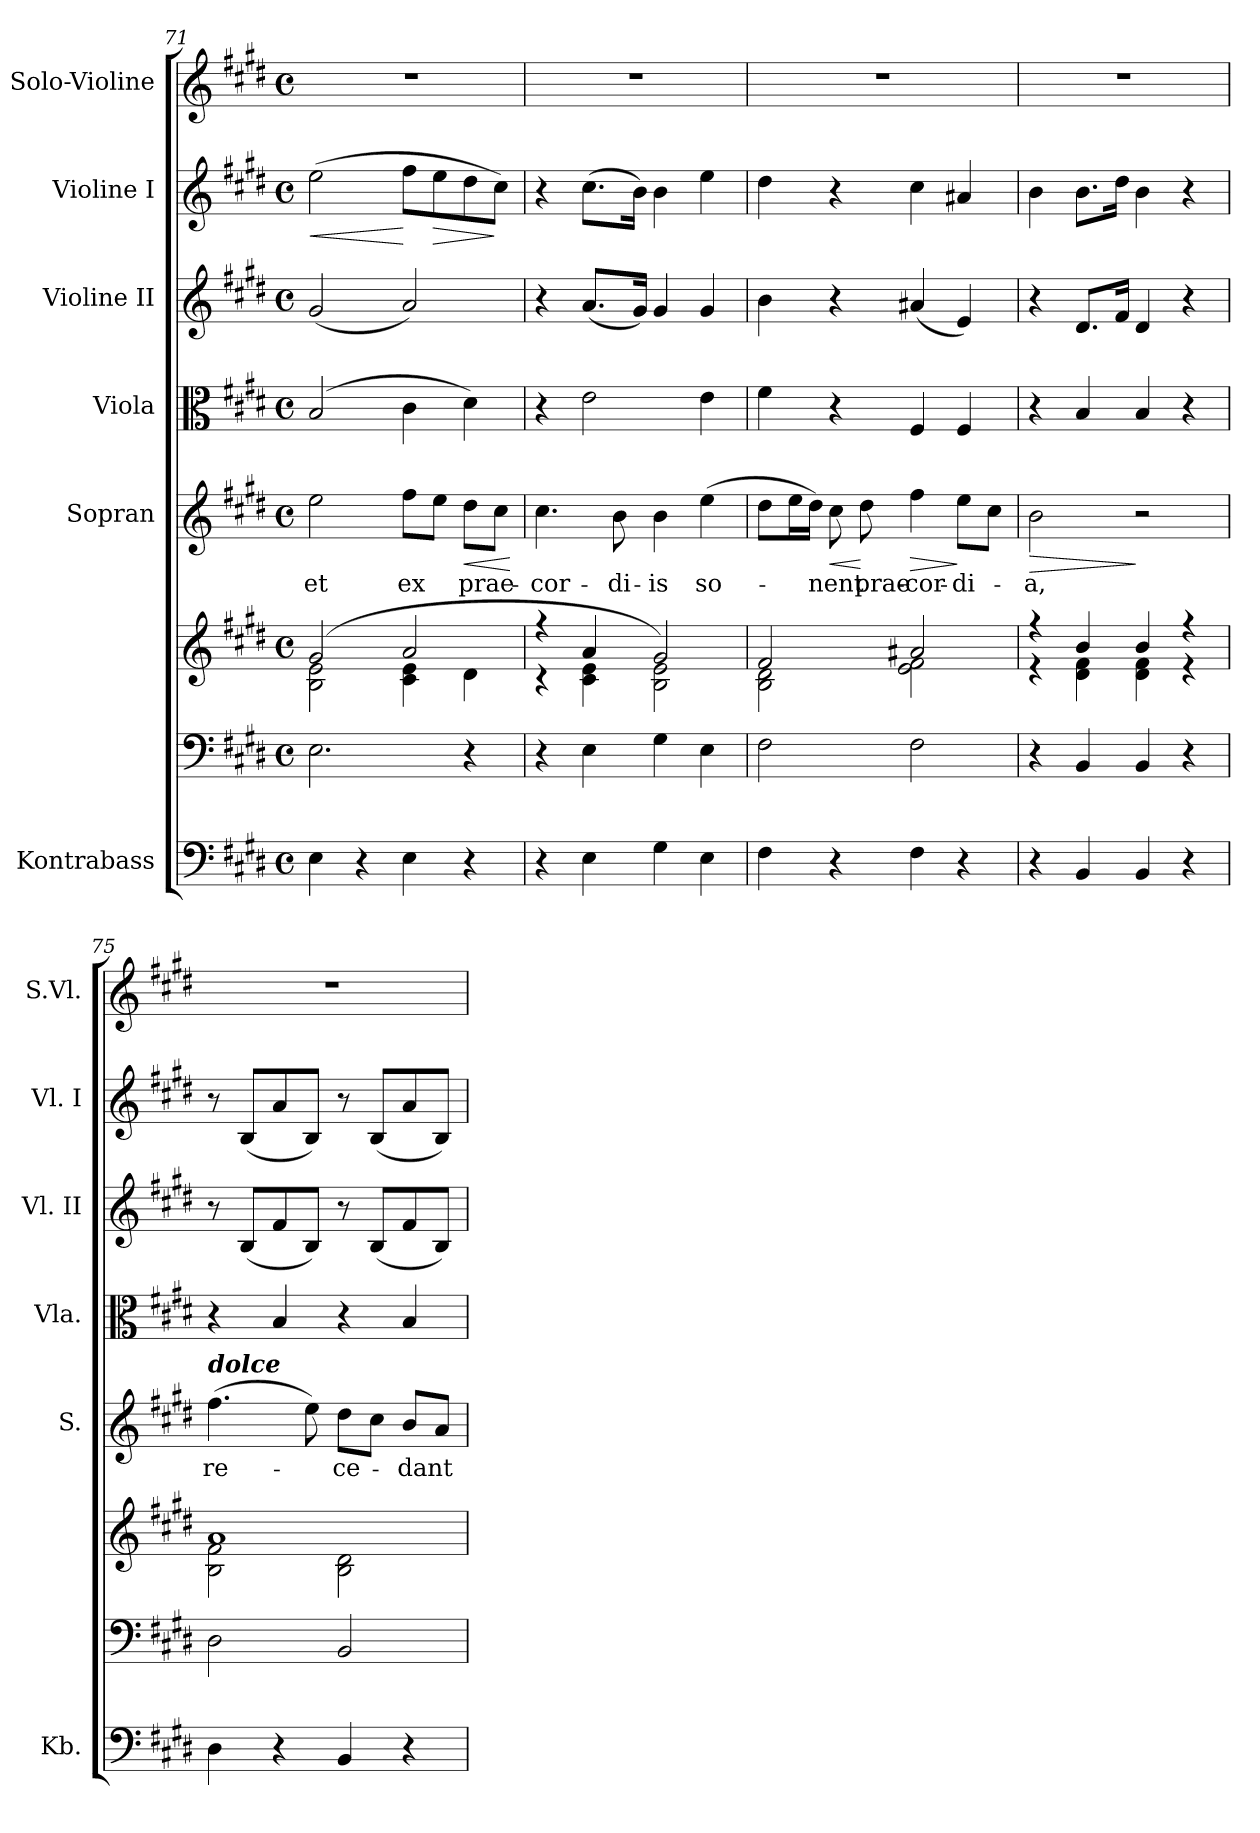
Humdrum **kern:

**kern	**kern	**kern	**kern	**text	**dynam	**kern	**kern	**kern	**dynam	**kern
*part7	*part6	*part6	*part5	*part5	*part5	*part4	*part3	*part2	*part2	*part1
*staff8	*staff7	*staff6	*staff5	*staff5	*staff5	*staff4	*staff3	*staff2	*staff2	*staff1
*I"Kontrabass	*	*	*I"Sopran	*	*	*I"Viola	*I"Violine II	*I"Violine I	*	*I"Solo-Violine
*I'Kb.	*	*	*I'S.	*	*	*I'Vla.	*I'Vl. II	*I'Vl. I	*	*I'S.Vl.
*clefF4	*clefF4	*clefG2	*clefG2	*	*	*clefC3	*clefG2	*clefG2	*	*clefG2
*ITrd7c12	*	*	*	*	*	*	*	*	*	*
*k[f#c#g#d#]	*k[f#c#g#d#]	*k[f#c#g#d#]	*k[f#c#g#d#]	*	*	*k[f#c#g#d#]	*k[f#c#g#d#]	*k[f#c#g#d#]	*	*k[f#c#g#d#]
*E:	*E:	*E:	*E:	*	*	*E:	*E:	*E:	*	*E:
*M4/4	*M4/4	*M4/4	*M4/4	*	*	*M4/4	*M4/4	*M4/4	*	*M4/4
*met(c)	*met(c)	*met(c)	*met(c)	*	*	*met(c)	*met(c)	*met(c)	*	*met(c)
=71	=71	=71	=71	=71	=71	=71	=71	=71	=71	=71
*	*	*^	*	*	*	*	*	*	*	*
!	!	!	!	!	!LO:LY:b	!	!	!	!	!LO:HP:b	!
4EE\	2.E\	(2g#/	2B\ 2e\	2ee\	et	.	(2B/	(<2g#/	(>2ee\	<	1r
4r	.	.	.	.	.	.	.	.	.	.	.
!	!	!	!	!	!LO:LY:b	!	!	!	!	!	!
4EE\	.	2a/	4c#\ 4e\	8ff#\L	ex	.	4c#\	2a/)	8ff#\L	[	.
!	!	!	!	!	!	!	!	!	!	!LO:HP:b	!
.	.	.	.	8ee\J	.	.	.	.	8ee\	>	.
!	!	!	!	!	!LO:LY:b	!LO:HP:b	!	!	!	!	!
4r	4r	.	4d#\	8dd#\L	prae-	<	4d#\)	.	8dd#\	.	.
.	.	.	.	8cc#\J	.	.	.	.	8cc#\J)	]	.
*	*	*v	*v	*	*	*	*	*	*	*	*
.	.	.	.	.	[	.	.	.	.	.
=72	=72	=72	=72	=72	=72	=72	=72	=72	=72	=72
*	*	*^	*	*	*	*	*	*	*	*
!	!	!	!	!	!LO:LY:b	!	!	!	!	!	!
4r	4r	4r	4r	4.cc#\	-cor-	.	4r	4r	4r	.	1r
4EE\	4E\	4a/	4c#\ 4e\	.	.	.	2e\	(<8.a/L	(>8.cc#\L	.	.
!	!	!	!	!	!LO:LY:b	!	!	!	!	!	!
.	.	.	.	8b\	-di-	.	.	.	.	.	.
.	.	.	.	.	.	.	.	16g#/Jk)	16b\Jk)	.	.
!	!	!	!	!	!LO:LY:b	!	!	!	!	!	!
4GG#\	4G#\	2g#/)	2B\ 2e\	4b\	-is	.	.	4g#/	4b\	.	.
!	!	!	!	!	!LO:LY:b	!	!	!	!	!	!
4EE\	4E\	.	.	(>4ee\	so-	.	4e\	4g#/	4ee\	.	.
!!LO:PB:g=z
=73	=73	=73	=73	=73	=73	=73	=73	=73	=73	=73	=73
4FF#\	2F#\	2f#/	2B\ 2d#\	8dd#\L	.	.	4f#\	4b\	4dd#\	.	1r
.	.	.	.	16ee\L	.	.	.	.	.	.	.
.	.	.	.	16dd#\JJ)	.	.	.	.	.	.	.
!	!	!	!	!	!LO:LY:b	!LO:HP:b	!	!	!	!	!
4r	.	.	.	8cc#\	-nent	<	4r	4r	4r	.	.
!	!	!	!	!	!LO:LY:b	!	!	!	!	!	!
.	.	.	.	8dd#\	prae-	[	.	.	.	.	.
!	!	!	!	!	!LO:LY:b	!LO:HP:b	!	!	!	!	!
4FF#\	2F#\	2a#X/	2e\ 2f#\	4ff#\	-cor-	>	4F#/	(<4a#X/	4cc#\	.	.
!	!	!	!	!	!LO:LY:b	!	!	!	!	!	!
4r	.	.	.	8ee\L	-di-	]	4F#/	4e/)	4a#X/	.	.
.	.	.	.	8cc#\J	.	.	.	.	.	.	.
=74	=74	=74	=74	=74	=74	=74	=74	=74	=74	=74	=74
!	!	!	!	!	!LO:LY:b	!LO:HP:b	!	!	!	!	!
4r	4r	4r	4r	2b\	-a,	>	4r	4r	4b\	.	1r
4BBB/	4BB/	4b/	4d#\ 4f#\	.	.	.	4B/	8.d#/L	8.b\L	.	.
.	.	.	.	.	.	.	.	16f#/Jk	16dd#\Jk	.	.
4BBB/	4BB/	4b/	4d#\ 4f#\	2r	.	]	4B/	4d#/	4b\	.	.
4r	4r	4r	4r	.	.	.	4r	4r	4r	.	.
=75	=75	=75	=75	=75	=75	=75	=75	=75	=75	=75	=75
!	!	!	!	!LO:TX:a:Bi:t=dolce	!	!	!	!	!	!	!
!	!	!	!	!	!LO:LY:b	!	!	!	!	!	!
4DD#\	2D#\	1a	2B\ 2f#\	(>4.ff#\	re-	.	4r	8r	8r	.	1r
.	.	.	.	.	.	.	.	(<8B/L	(<8B/L	.	.
4r	.	.	.	.	.	.	4B/	8f#/	8a/	.	.
.	.	.	.	8ee\)	.	.	.	8B/J)	8B/J)	.	.
!	!	!	!	!	!LO:LY:b	!	!	!	!	!	!
4BBB/	2BB/	.	2B\ 2d#\	8dd#\L	-ce-	.	4r	8r	8r	.	.
.	.	.	.	8cc#\J	.	.	.	(<8B/L	(<8B/L	.	.
!	!	!	!	!	!LO:LY:b	!	!	!	!	!	!
4r	.	.	.	8b/L	-dant	.	4B/	8f#/	8a/	.	.
.	.	.	.	8a/J	.	.	.	8B/J)	8B/J)	.	.
*	*	*v	*v	*	*	*	*	*	*	*	*
=	=	=	=	=	=	=	=	=	=	=
*-	*-	*-	*-	*-	*-	*-	*-	*-	*-	*-
